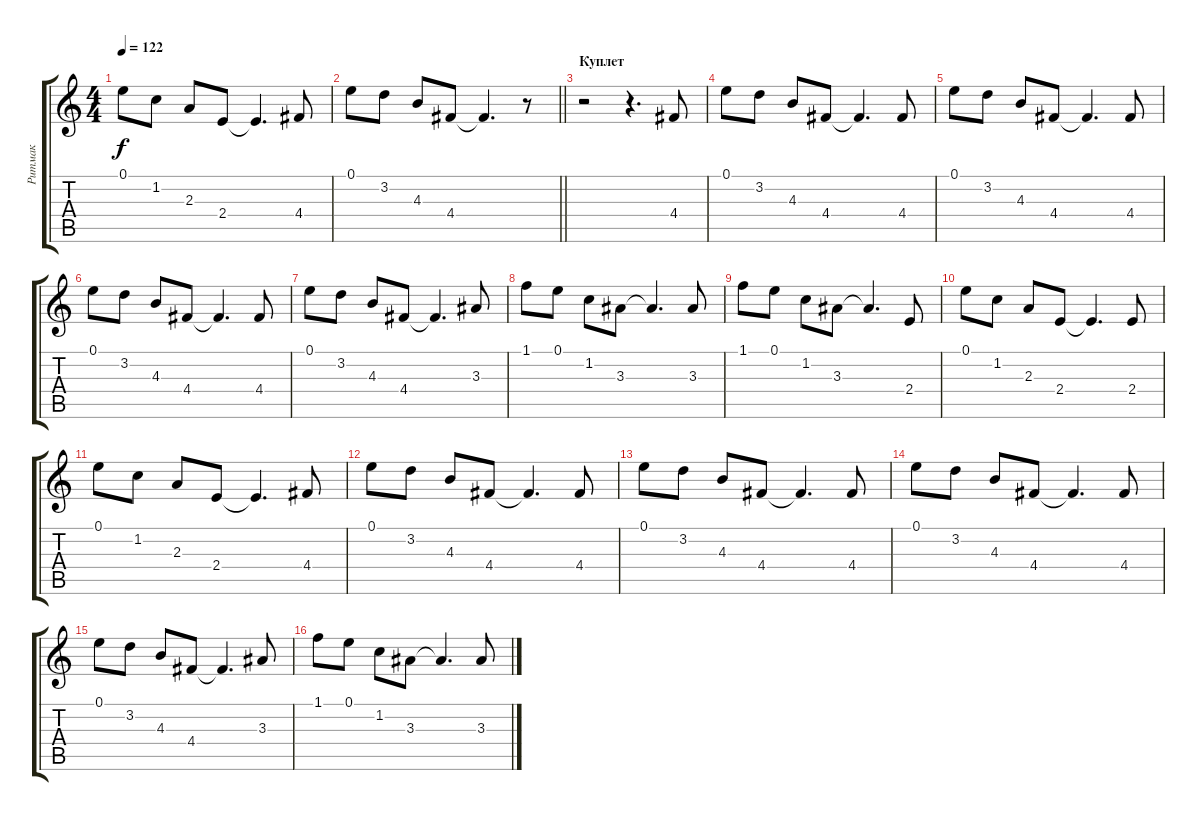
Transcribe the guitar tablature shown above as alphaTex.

\track ("Ритмак" "Ритмак") {instrument electricguitarclean}
\staff {score tabs}
\tuning (E4 B3 G3 D3 A2 E2) {hide}
\ts (4 4)
\tempo 122
\clef g2
\ks c
0.1.8{dy f} 1.2.8 2.3.8 2.4.8 2.4{t}.4{d} 4.4.8 |
\barLineRight lightlight
0.1.8 3.2.8 4.3.8 4.4.8 4.4{t}.4{d} r.8 |
\section ("" "Куплет")
r.2 r.4{d} 4.4.8 |
0.1.8 3.2.8 4.3.8 4.4.8 4.4{t}.4{d} 4.4.8 |
0.1.8 3.2.8 4.3.8 4.4.8 4.4{t}.4{d} 4.4.8 |
0.1.8 3.2.8 4.3.8 4.4.8 4.4{t}.4{d} 4.4.8 |
0.1.8 3.2.8 4.3.8 4.4.8 4.4{t}.4{d} 3.3.8 |
1.1.8 0.1.8 1.2.8 3.3.8 3.3{t}.4{d} 3.3.8 |
1.1.8 0.1.8 1.2.8 3.3.8 3.3{t}.4{d} 2.4.8 |
0.1.8 1.2.8 2.3.8 2.4.8 2.4{t}.4{d} 2.4.8 |
0.1.8 1.2.8 2.3.8 2.4.8 2.4{t}.4{d} 4.4.8 |
0.1.8 3.2.8 4.3.8 4.4.8 4.4{t}.4{d} 4.4.8 |
0.1.8 3.2.8 4.3.8 4.4.8 4.4{t}.4{d} 4.4.8 |
0.1.8 3.2.8 4.3.8 4.4.8 4.4{t}.4{d} 4.4.8 |
0.1.8 3.2.8 4.3.8 4.4.8 4.4{t}.4{d} 3.3.8 |
1.1.8 0.1.8 1.2.8 3.3.8 3.3{t}.4{d} 3.3.8
